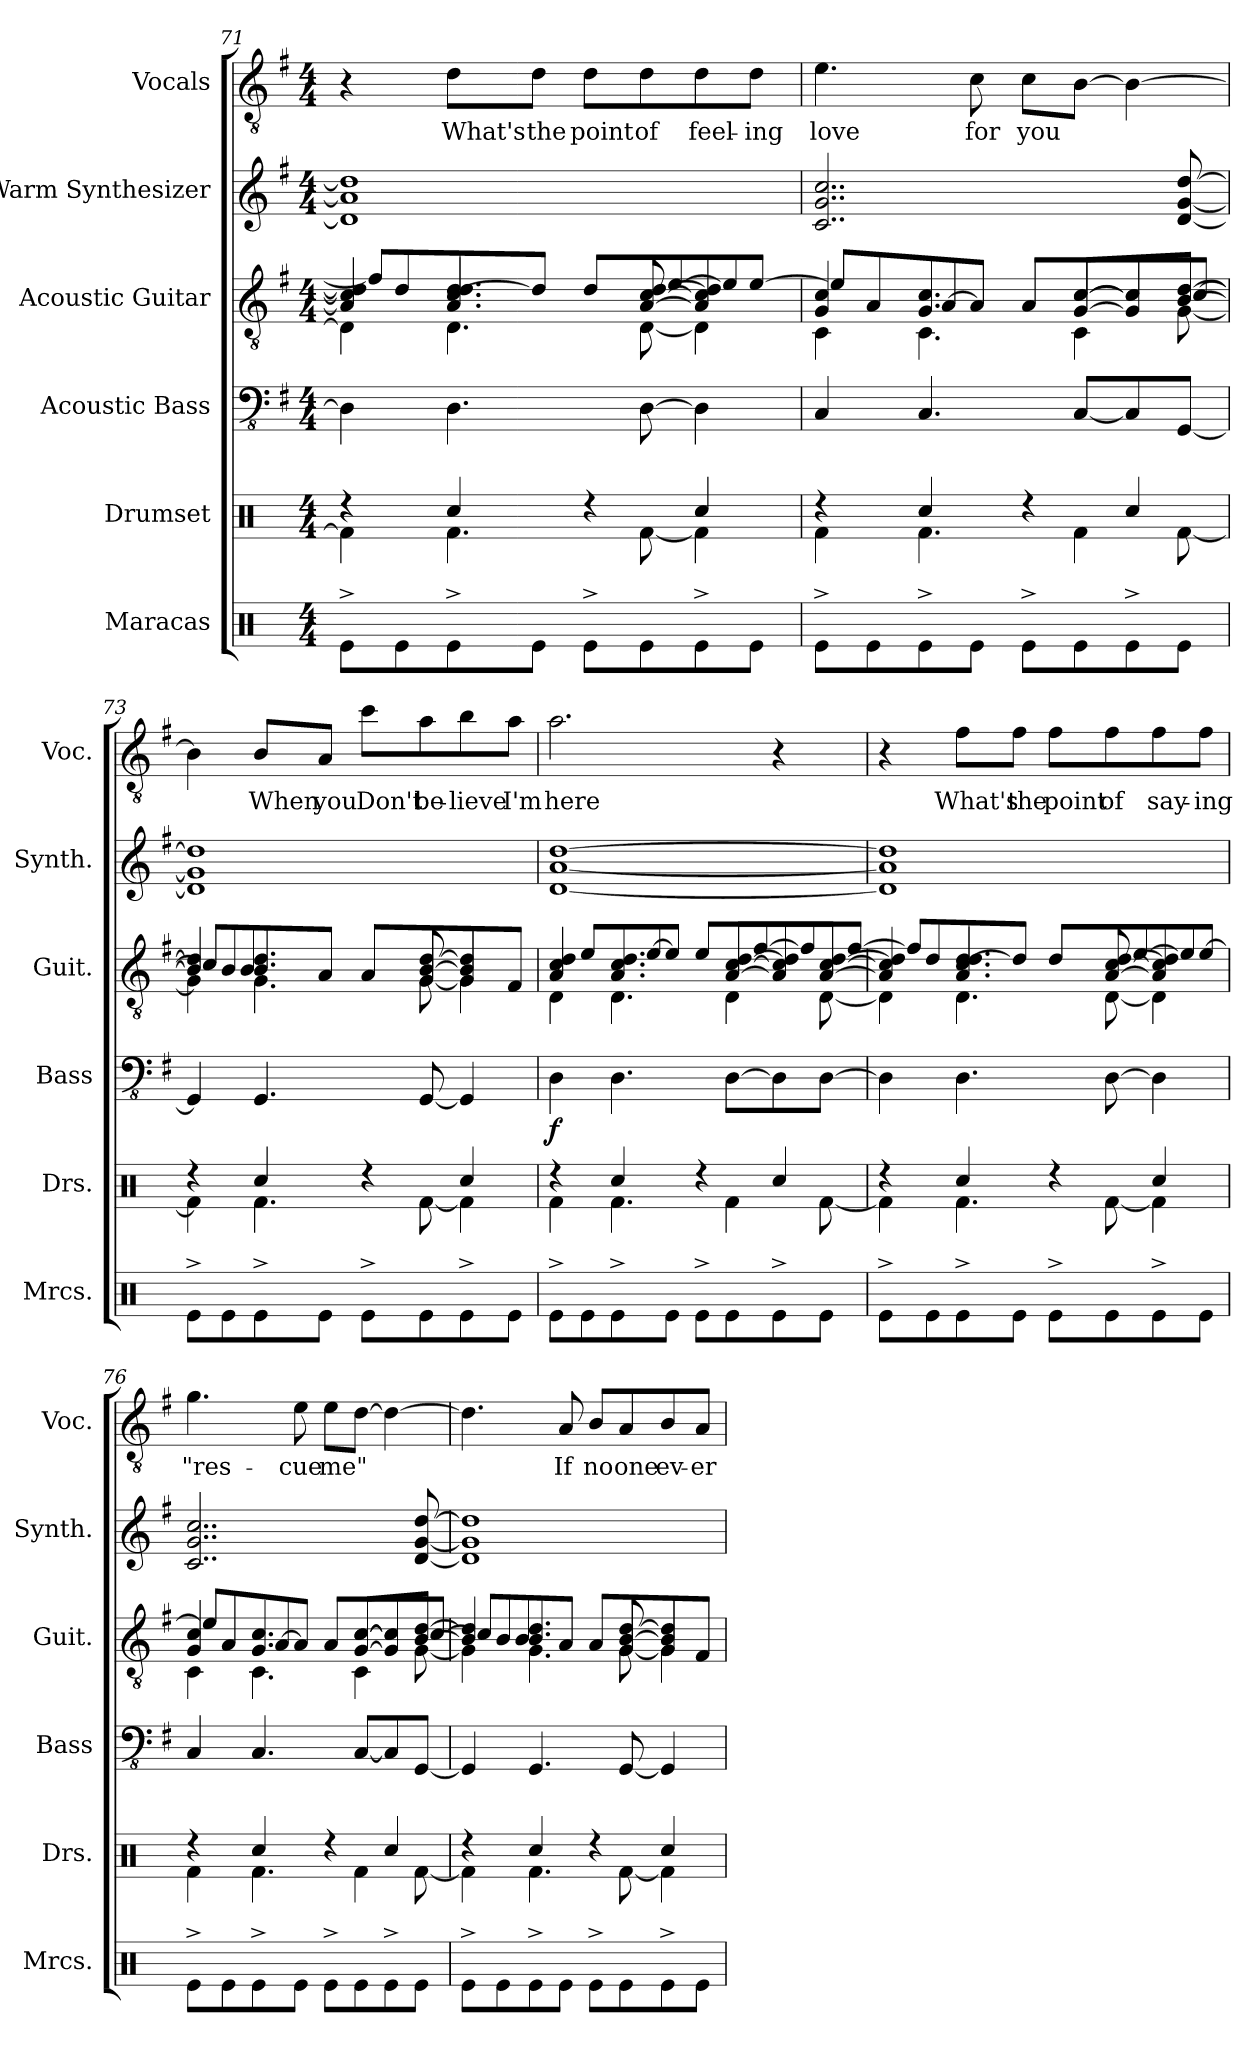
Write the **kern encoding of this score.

**kern	**kern	**kern	**dynam	**kern	**kern	**kern	**text
*part6	*part5	*part4	*part4	*part3	*part2	*part1	*part1
*staff6	*staff5	*staff4	*staff4	*staff3	*staff2	*staff1	*staff1
*I"Maracas	*I"Drumset	*I"Acoustic Bass	*	*I"Acoustic Guitar	*I"Warm Synthesizer	*I"Vocals	*
*I'Mrcs.	*I'Drs.	*I'Bass	*	*I'Guit.	*I'Synth.	*I'Voc.	*
*clefX	*clefX	*clefFv4	*	*clefGv2	*clefG2	*clefGv2	*
*k[]	*k[]	*k[f#]	*	*k[f#]	*k[f#]	*k[f#]	*
*M4/4	*M4/4	*M4/4	*	*M4/4	*M4/4	*M4/4	*
=71	=71	=71	=71	=71	=71	=71	=71
*	*^	*	*	*^	*	*	*
*	*	*	*	*	*	*^	*	*	*
8Re^\L	4r	4Rf\]	4DD\]	.	4A/] 4c/] 4d/]	4D\]	8f#/L]	1d] 1a] 1dd]	4r	.
8Re\	.	.	.	.	.	.	8d/	.	.	.
!	!	!	!	!	!	!	!	!	!	!LO:LY:b
8Re^\	4Rcc/	4.Rf\	4.DD\	.	4.A/ 4.c/ 4.d/	4.D\	[8d/	.	8d\L	What's
!	!	!	!	!	!	!	!	!	!	!LO:LY:b
8Re\J	.	.	.	.	.	.	8d/J]	.	8d\J	the
!	!	!	!	!	!	!	!	!	!	!LO:LY:b
8Re^\L	4r	.	.	.	.	.	8d/L	.	8d\L	point
!	!	!	!	!	!	!	!	!	!	!LO:LY:b
8Re\	.	[8Rf\	[8DD\	.	[8A/ [8c/ [8d/	[8D\	[8e/	.	8d\	of
!	!	!	!	!	!	!	!	!	!	!LO:LY:b
8Re^\	4Rcc/	4Rf\]	4DD\]	.	4A/] 4c/] 4d/]	4D\]	8e/]	.	8d\	feel-
!	!	!	!	!	!	!	!	!	!	!LO:LY:b
8Re\J	.	.	.	.	.	.	[8e/J	.	8d\J	-ing
!!LO:PB:g=z
=72	=72	=72	=72	=72	=72	=72	=72	=72	=72	=72
!	!	!	!	!	!	!	!	!	!	!LO:LY:b
8Re^\L	4r	4Rf\	4CC/	.	4G/ 4c/	4C\	8e/L]	2..c/ 2..g/ 2..cc/	4.e\	love
8Re\	.	.	.	.	.	.	8A/	.	.	.
8Re^\	4Rcc/	4.Rf\	4.CC/	.	4.G/ 4.c/	4.C\	[8A/	.	.	.
!	!	!	!	!	!	!	!	!	!	!LO:LY:b
8Re\J	.	.	.	.	.	.	8A/J]	.	8c\	for
!	!	!	!	!	!	!	!	!	!	!LO:LY:b
8Re^\L	4r	.	.	.	.	.	8A/L	.	8c\L	you
8Re\	.	4Rf\	[8CC/L	.	[8G/ [8c/L	4C\	[8c/	.	[8B\J	.
8Re^\	4Rcc/	.	8CC/]	.	8G/] 8c/]	.	8c/]	.	4B\_	.
8Re\J	.	[8Rf\	[8GGG/J	.	[8B/ [8d/J	[8G\	[8c/J	[8d/ [8g/ [8dd/	.	.
=73	=73	=73	=73	=73	=73	=73	=73	=73	=73	=73
8Re^\L	4r	4Rf\]	4GGG/]	.	4B/] 4d/]	4G\]	8c/L]	1d] 1g] 1dd]	4B\]	.
8Re\	.	.	.	.	.	.	8B/	.	.	.
!	!	!	!	!	!	!	!	!	!	!LO:LY:b
8Re^\	4Rcc/	4.Rf\	4.GGG/	.	4.B/ 4.d/	4.G\	8B/	.	8B/L	When
!	!	!	!	!	!	!	!	!	!	!LO:LY:b
8Re\J	.	.	.	.	.	.	8A/J	.	8A/J	you
!	!	!	!	!	!	!	!	!	!	!LO:LY:b
8Re^\L	4r	.	.	.	.	.	8A/L	.	8cc\L	Don't
!	!	!	!	!	!	!	!	!	!	!LO:LY:b
8Re\	.	[8Rf\	[8GGG/	.	[8B/ [8d/	[8G\	8G/	.	8a\	be-
!	!	!	!	!	!	!	!	!	!	!LO:LY:b
8Re^\	4Rcc/	4Rf\]	4GGG/]	.	4B/] 4d/]	4G\]	8G/	.	8b\	-lieve
!	!	!	!	!	!	!	!	!	!	!LO:LY:b
8Re\J	.	.	.	.	.	.	8F#/J	.	8a\J	I'm
=74	=74	=74	=74	=74	=74	=74	=74	=74	=74	=74
!	!	!	!	!LO:DY:b	!	!	!	!	!	!LO:LY:b
8Re^\L	4r	4Rf\	4DD\	f	4A/ 4c/ 4d/	4D\	8r	[1d [1a [1dd	2.a\	here
8Re\	.	.	.	.	.	.	8e/L	.	.	.
8Re^\	4Rcc/	4.Rf\	4.DD\	.	4.A/ 4.c/ 4.d/	4.D\	[8e/	.	.	.
8Re\J	.	.	.	.	.	.	8e/J]	.	.	.
8Re^\L	4r	.	.	.	.	.	8e/L	.	.	.
8Re\	.	4Rf\	[8DD\L	.	[8A/ [8c/ [8d/L	4D\	[8f#/	.	.	.
8Re^\	4Rcc/	.	8DD\]	.	8A/] 8c/] 8d/]	.	8f#/]	.	4r	.
8Re\J	.	[8Rf\	[8DD\J	.	[8A/ [8c/ [8d/J	[8D\	[8f#/J	.	.	.
!!LO:LB:g=z
=75	=75	=75	=75	=75	=75	=75	=75	=75	=75	=75
8Re^\L	4r	4Rf\]	4DD\]	.	4A/] 4c/] 4d/]	4D\]	8f#/L]	1d] 1a] 1dd]	4r	.
8Re\	.	.	.	.	.	.	8d/	.	.	.
!	!	!	!	!	!	!	!	!	!	!LO:LY:b
8Re^\	4Rcc/	4.Rf\	4.DD\	.	4.A/ 4.c/ 4.d/	4.D\	[8d/	.	8f#\L	What's
!	!	!	!	!	!	!	!	!	!	!LO:LY:b
8Re\J	.	.	.	.	.	.	8d/J]	.	8f#\J	the
!	!	!	!	!	!	!	!	!	!	!LO:LY:b
8Re^\L	4r	.	.	.	.	.	8d/L	.	8f#\L	point
!	!	!	!	!	!	!	!	!	!	!LO:LY:b
8Re\	.	[8Rf\	[8DD\	.	[8A/ [8c/ [8d/	[8D\	[8e/	.	8f#\	of
!	!	!	!	!	!	!	!	!	!	!LO:LY:b
8Re^\	4Rcc/	4Rf\]	4DD\]	.	4A/] 4c/] 4d/]	4D\]	8e/]	.	8f#\	say-
!	!	!	!	!	!	!	!	!	!	!LO:LY:b
8Re\J	.	.	.	.	.	.	[8e/J	.	8f#\J	-ing
=76	=76	=76	=76	=76	=76	=76	=76	=76	=76	=76
!	!	!	!	!	!	!	!	!	!	!LO:LY:b
8Re^\L	4r	4Rf\	4CC/	.	4G/ 4c/	4C\	8e/L]	2..c/ 2..g/ 2..cc/	4.g\	"res-
8Re\	.	.	.	.	.	.	8A/	.	.	.
8Re^\	4Rcc/	4.Rf\	4.CC/	.	4.G/ 4.c/	4.C\	[8A/	.	.	.
!	!	!	!	!	!	!	!	!	!	!LO:LY:b
8Re\J	.	.	.	.	.	.	8A/J]	.	8e\	-cue
!	!	!	!	!	!	!	!	!	!	!LO:LY:b
8Re^\L	4r	.	.	.	.	.	8A/L	.	8e\L	me"
8Re\	.	4Rf\	[8CC/L	.	[8G/ [8c/L	4C\	[8c/	.	[8d\J	.
8Re^\	4Rcc/	.	8CC/]	.	8G/] 8c/]	.	8c/]	.	4d\_	.
8Re\J	.	[8Rf\	[8GGG/J	.	[8B/ [8d/J	[8G\	[8c/J	[8d/ [8g/ [8dd/	.	.
=77	=77	=77	=77	=77	=77	=77	=77	=77	=77	=77
8Re^\L	4r	4Rf\]	4GGG/]	.	4B/] 4d/]	4G\]	8c/L]	1d] 1g] 1dd]	4.d\]	.
8Re\	.	.	.	.	.	.	8B/	.	.	.
8Re^\	4Rcc/	4.Rf\	4.GGG/	.	4.B/ 4.d/	4.G\	8B/	.	.	.
!	!	!	!	!	!	!	!	!	!	!LO:LY:b
8Re\J	.	.	.	.	.	.	8A/J	.	8A/	If
!	!	!	!	!	!	!	!	!	!	!LO:LY:b
8Re^\L	4r	.	.	.	.	.	8A/L	.	8B/L	no
!	!	!	!	!	!	!	!	!	!	!LO:LY:b
8Re\	.	[8Rf\	[8GGG/	.	[8B/ [8d/	[8G\	8G/	.	8A/	one
!	!	!	!	!	!	!	!	!	!	!LO:LY:b
8Re^\	4Rcc/	4Rf\]	4GGG/]	.	4B/] 4d/]	4G\]	8G/	.	8B/	ev-
!	!	!	!	!	!	!	!	!	!	!LO:LY:b
8Re\J	.	.	.	.	.	.	8F#/J	.	8A/J	-er
*	*v	*v	*	*	*v	*v	*v	*	*	*
=	=	=	=	=	=	=	=
*-	*-	*-	*-	*-	*-	*-	*-
